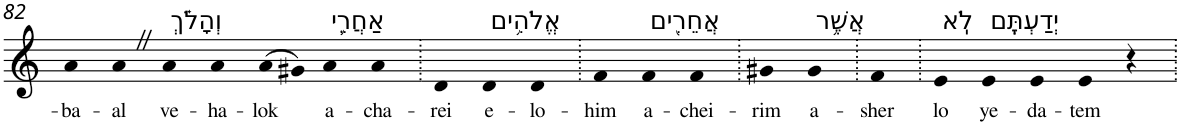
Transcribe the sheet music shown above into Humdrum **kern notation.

**kern	**text
*part1	*part1
*staff1	*staff1
*I"Piano	*
*I'Pno	*
!!LO:PB:g=z
*clefG2	*
*k[]	*
=82	=82
!	!LO:LY:b
4a	-ba-
!	!LO:LY:b
4aZ	-al
!LO:TX:a:t=וְהָלֹ֗ךְ	!
!	!LO:LY:b
4a	ve-
!	!LO:LY:b
4a	-ha-
!	!LO:LY:b
(>8a	-lok
8g#X)	.
!LO:TX:a:t=אַחֲרֵ֛י	!
!	!LO:LY:b
4a	a-
!	!LO:LY:b
4a	-cha-
=83.	=83.
!	!LO:LY:b
4d	-rei
!LO:TX:a:t=אֱלֹהִ֥ים	!
!	!LO:LY:b
4d	e-
!	!LO:LY:b
4d	-lo-
=84.	=84.
!	!LO:LY:b
4f	-him
!LO:TX:a:t=אֲחֵרִ֖ים	!
!	!LO:LY:b
4f	a-
!	!LO:LY:b
4f	-chei-
=85.	=85.
!	!LO:LY:b
4g#X	-rim
!LO:TX:a:t=אֲשֶׁ֥ר	!
!	!LO:LY:b
4g#	a-
=86.	=86.
!	!LO:LY:b
4f	-sher
=87.	=87.
!LO:TX:a:t=לֹֽא	!
!	!LO:LY:b
4e	lo
!LO:TX:a:t=יְדַעְתֶּֽם	!
!	!LO:LY:b
4e	ye-
!	!LO:LY:b
4e	-da-
!	!LO:LY:b
4e	-tem
4r	.
=.	=.
*-	*-
